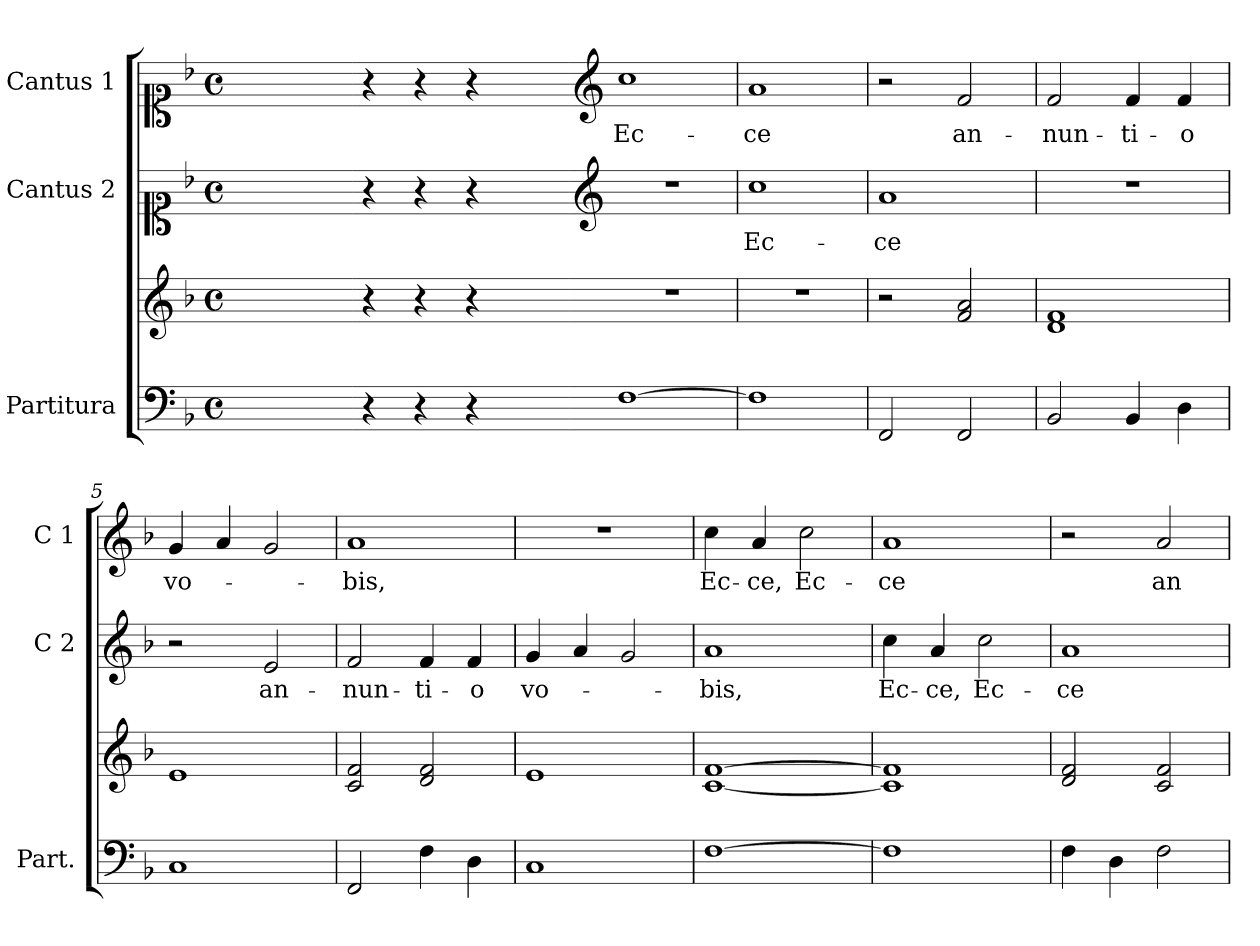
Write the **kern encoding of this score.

**kern	**kern	**kern	**text	**kern	**text
*part3	*part3	*part2	*part2	*part1	*part1
*staff4	*staff3	*staff2	*staff2	*staff1	*staff1
*I"Partitura	*	*I"Cantus 2	*	*I"Cantus 1	*
*I'Part.	*	*I'C 2	*	*I'C 1	*
*clefF4	*clefG2	*clefC1	*	*clefC1	*
*k[b-]	*k[b-]	*k[b-]	*	*k[b-]	*
*F:	*F:	*F:	*	*F:	*
*M4/4	*M4/4	*M4/4	*	*M4/4	*
*met(c)	*met(c)	*met(c)	*	*met(c)	*
=	=	=	=	=	=
1ryy	1ryy	1ryy	.	1ryy	.
=1X-	=1X-	=1X-	=1X-	=1X-	=1X-
4r	4r	4r	.	4r	.
4r	4r	4r	.	4r	.
4r	4r	4r	.	4r	.
4ryy	4ryy	4ryy	.	4ryy	.
=1-	=1-	=1-	=1-	=1-	=1-
*	*	*clefG2	*	*clefG2	*
!	!	!	!	!	!LO:LY:b
[1F	1r	1r	.	1cc	Ec-
=2	=2	=2	=2	=2	=2
!	!	!	!LO:LY:b	!	!
!	!	!	!	!	!LO:LY:b
1F]	1r	1cc	Ec-	1a	-ce
=3	=3	=3	=3	=3	=3
!	!	!	!LO:LY:b	!	!
2FF/	2r	1a	-ce	2r	.
!	!	!	!	!	!LO:LY:b
2FF/	2f!/ 2a!/	.	.	2f/	an-
=4	=4	=4	=4	=4	=4
!	!	!	!	!	!LO:LY:b
2BB-/	1d! 1f!	1r	.	2f/	-nun-
!	!	!	!	!	!LO:LY:b
4BB-/	.	.	.	4f/	-ti-
!	!	!	!	!	!LO:LY:b
4D\	.	.	.	4f/	-o
=5	=5	=5	=5	=5	=5
!	!	!	!	!	!LO:LY:b
1C	1e!	2r	.	4g/	vo-
.	.	.	.	4a/	.
!	!	!	!LO:LY:b	!	!
.	.	2e/	an-	2g/	.
=6	=6	=6	=6	=6	=6
!	!	!	!LO:LY:b	!	!
!	!	!	!	!	!LO:LY:b
2FF/	2c!/ 2f!/	2f/	-nun-	1a	-bis,
!	!	!	!LO:LY:b	!	!
4F\	2d!/ 2f!/	4f/	-ti-	.	.
!	!	!	!LO:LY:b	!	!
4D\	.	4f/	-o	.	.
=7	=7	=7	=7	=7	=7
!	!	!	!LO:LY:b	!	!
1C	1e!	4g/	vo-	1r	.
.	.	4a/	.	.	.
.	.	2g/	.	.	.
!!LO:LB:g=z
=8	=8	=8	=8	=8	=8
!	!	!	!LO:LY:b	!	!
!	!	!	!	!	!LO:LY:b
[1F	[1c! [1f!	1a	-bis,	4cc\	Ec-
!	!	!	!	!	!LO:LY:b
.	.	.	.	4a/	-ce,
!	!	!	!	!	!LO:LY:b
.	.	.	.	2cc\	Ec-
=9	=9	=9	=9	=9	=9
!	!	!	!LO:LY:b	!	!
!	!	!	!	!	!LO:LY:b
1F]	1c!] 1f!]	4cc\	Ec-	1a	-ce
!	!	!	!LO:LY:b	!	!
.	.	4a/	-ce,	.	.
!	!	!	!LO:LY:b	!	!
.	.	2cc\	Ec-	.	.
=10	=10	=10	=10	=10	=10
!	!	!	!LO:LY:b	!	!
4F\	2d!/ 2f!/	1a	-ce	2r	.
4D\	.	.	.	.	.
!	!	!	!	!	!LO:LY:b
2F\	2c!/ 2f!/	.	.	2a/	an-
=	=	=	=	=	=
*-	*-	*-	*-	*-	*-
